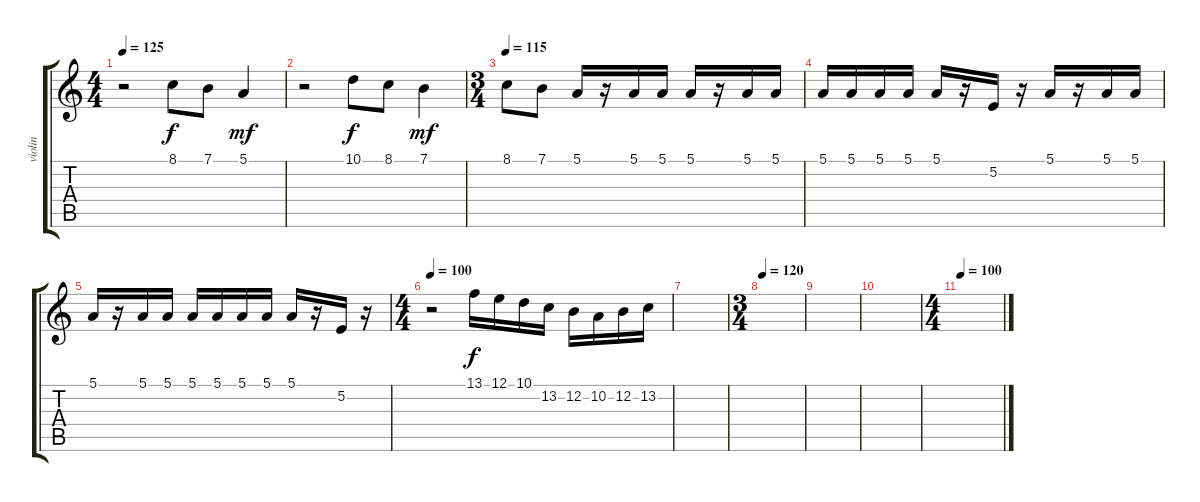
\track ("violin" "violin") {instrument violin}
\staff {score tabs}
\tuning (E4 B3 G3 D3 A2 E2) {hide}
\ts (4 4)
\tempo 125
\clef g2
\ks c
r.2{dy f volume 8} 8.1.8 7.1.8 5.1.4{dy mf} |
r.2 10.1.8{dy f} 8.1.8 7.1.4{dy mf} |
\ts (3 4)
\tempo 115
8.1.8 7.1.8 5.1.16 r.16 5.1.16 5.1.16 5.1.16 r.16 5.1.16 5.1.16 |
5.1.16 5.1.16 5.1.16 5.1.16 5.1.16 r.16 5.2.16 r.16 5.1.16 r.16 5.1.16 5.1.16 |
5.1.16 r.16 5.1.16 5.1.16 5.1.16 5.1.16 5.1.16 5.1.16 5.1.16 r.16 5.2.16 r.16 |
\ts (4 4)
\tempo 100
r.2 13.1.16{dy f} 12.1.16 10.1.16 13.2.16 12.2.16 10.2.16 12.2.16 13.2.16 |
|
\ts (3 4)
\tempo 115
\tempo 120
|
|
|
\ts (4 4)
\tempo 100
